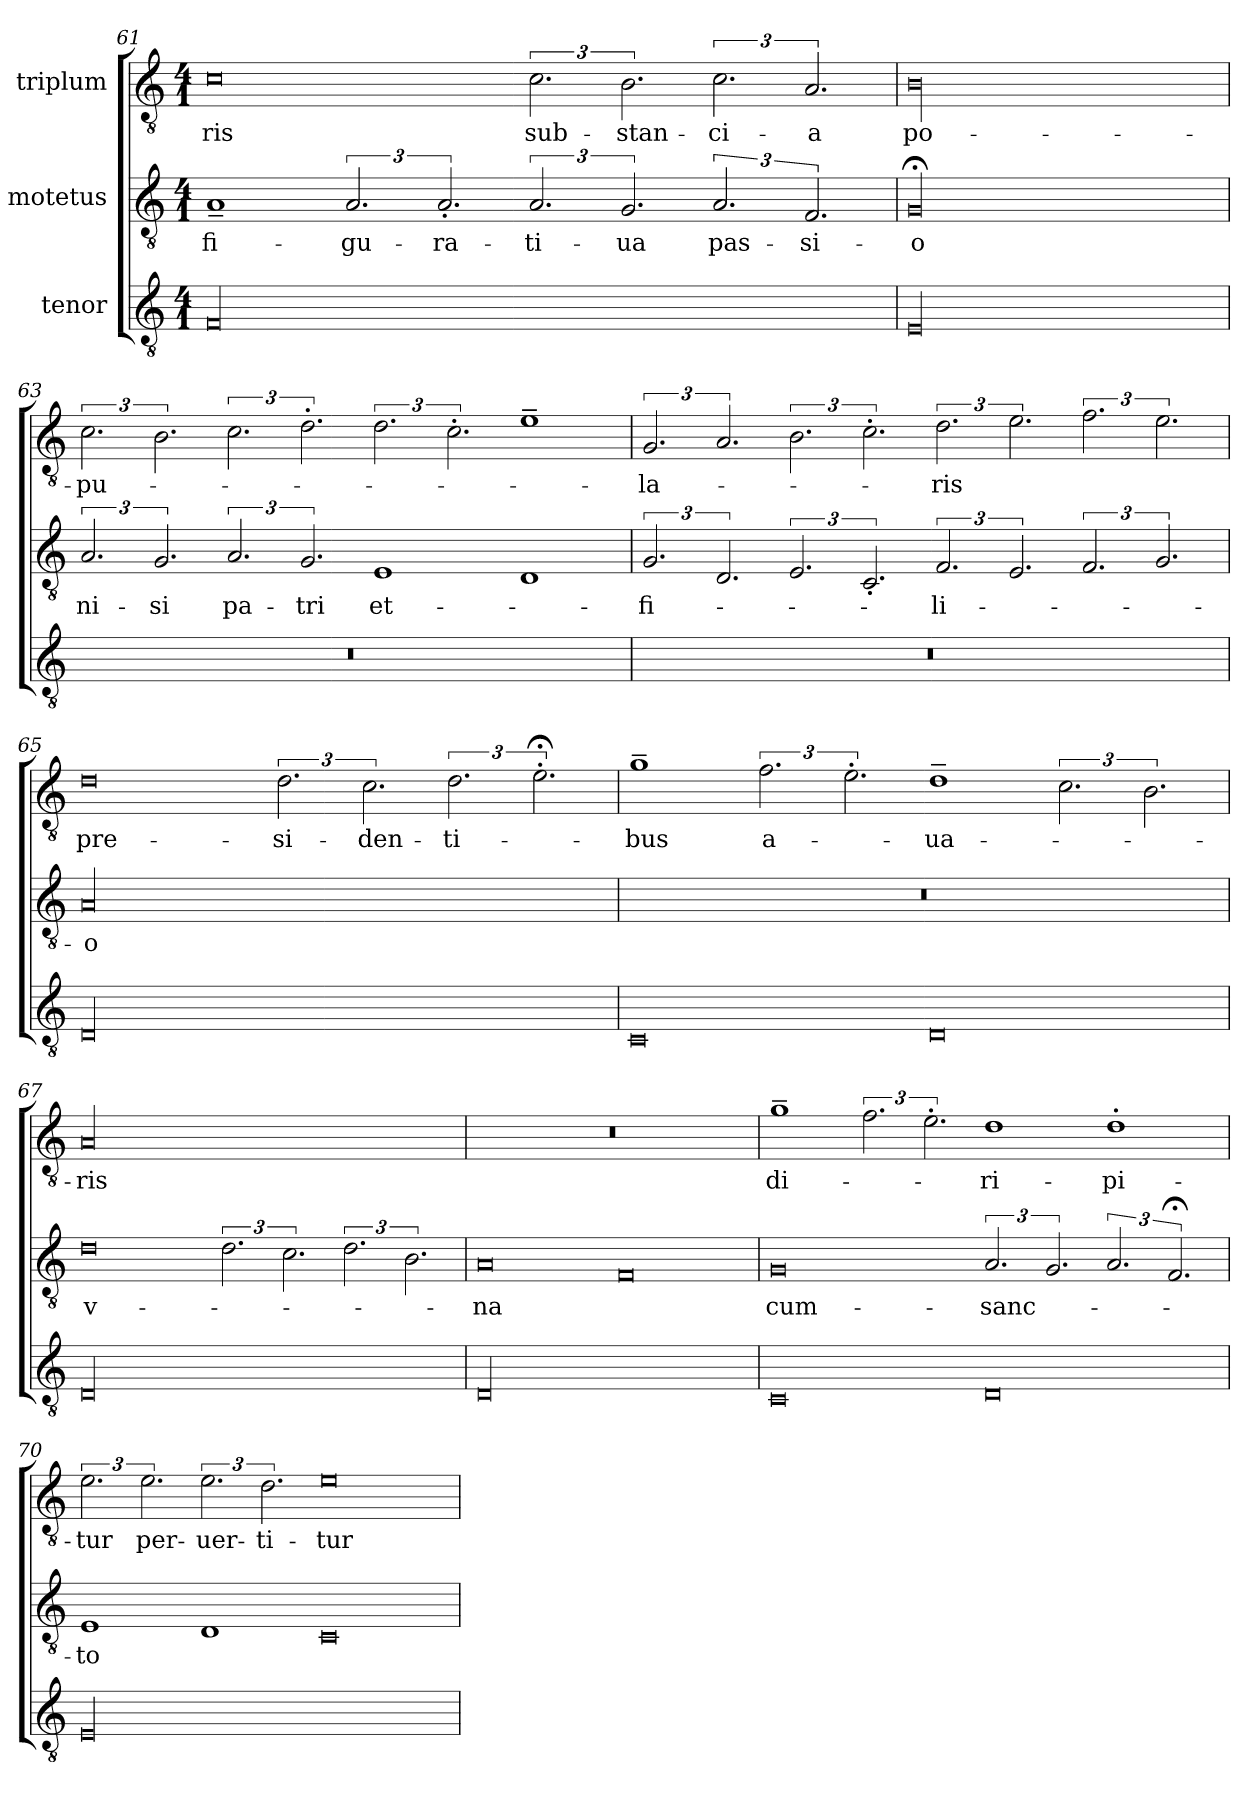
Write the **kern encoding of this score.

**kern	**kern	**text	**kern	**text
*part3	*part2	*part2	*part1	*part1
*staff3	*staff2	*staff2	*staff1	*staff1
*I"tenor	*I"motetus	*	*I"triplum	*
*clefGv2	*clefGv2	*	*clefGv2	*
*k[]	*k[]	*	*k[]	*
*C:	*C:	*	*C:	*
*M4/1	*M4/1	*	*M4/1	*
=61	=61	=61	=61	=61
00F/	1A~/	fi-	0c\	-ris
.	3.A/	-gu-	.	.
.	3.A'/	-ra-	.	.
.	3.A/	-ti-	3.c\	sub-
.	3.G/	-ua	3.B\	-stan-
.	3.A/	pas-	3.c\	-ci-
.	3.F/	-si-	3.A/	-a
=62	=62	=62	=62	=62
00E/	00G;</	-o	00B\	po-
=63	=63	=63	=63	=63
00r	3.A/	ni-	3.c\	-pu-
.	3.G/	-si	3.B\	.
.	3.A/	pa-	3.c\	.
.	3.G/	-tri	3.d'\	.
.	1E/	et-	3.d\	.
.	.	.	3.c'\	.
.	1D/	.	1e~\	.
!!LO:PB:g=z
=64	=64	=64	=64	=64
00r	3.G/	fi-	3.G/	-la-
.	3.D/	.	3.A/	.
.	3.E/	.	3.B\	.
.	3.C'/	.	3.c'\	.
.	3.F/	-li-	3.d\	-ris
.	3.E/	.	3.e\	.
.	3.F/	.	3.f\	.
.	3.G/	.	3.e\	.
=65	=65	=65	=65	=65
00D/	00A/	-o	0d\	pre-
.	.	.	3.d\	-si-
.	.	.	3.c\	-den-
.	.	.	3.d\	-ti-
.	.	.	3.e;<'\	.
=66	=66	=66	=66	=66
0C/	00r	.	1g~\	-bus
.	.	.	3.f\	a-
.	.	.	3.e'\	.
0D/	.	.	1d~\	-ua-
.	.	.	3.c\	.
.	.	.	3.B\	.
=67	=67	=67	=67	=67
00D/	0d\	v-	00A/	-ris
.	3.d\	.	.	.
.	3.c\	.	.	.
.	3.d\	.	.	.
.	3.B\	.	.	.
=68	=68	=68	=68	=68
00D/	0A/	-na	00r	.
.	0F/	.	.	.
=69	=69	=69	=69	=69
0C/	0G/	cum-	1g~\	di-
.	.	.	3.f\	.
.	.	.	3.e'\	.
0D/	3.A/	sanc-	1d\	-ri-
.	3.G/	.	.	.
.	3.A/	.	1d'\	-pi-
.	3.F;</	.	.	.
=70	=70	=70	=70	=70
00E/	1E/	-to	3.e\	-tur
.	.	.	3.e\	per-
.	1D/	.	3.e\	-uer-
.	.	.	3.d\	-ti-
.	0C/	.	0e\	-tur
=	=	=	=	=
*-	*-	*-	*-	*-
